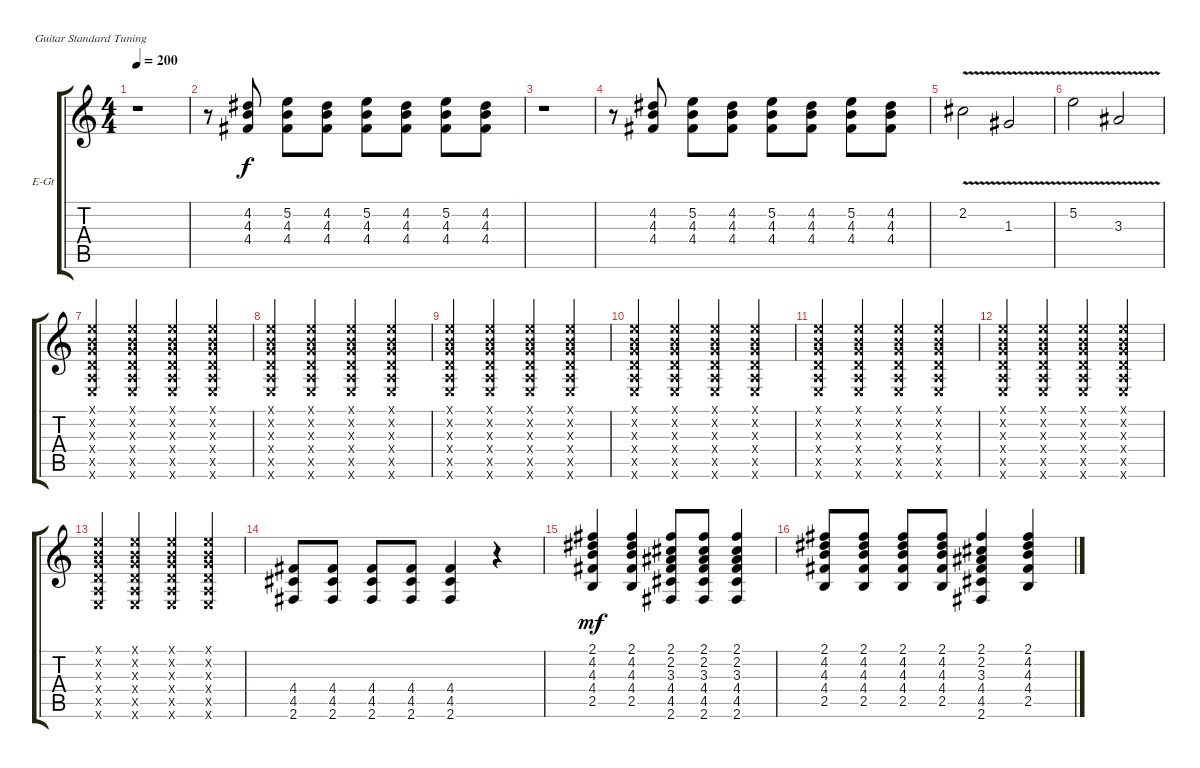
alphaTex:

\defaultSystemsLayout 4
\bracketExtendMode groupsimilarinstruments
\firstSystemTrackNameOrientation horizontal
\otherSystemsTrackNameOrientation horizontal
\track ("Electric Guitar (Clean)" "E-Gt") {instrument electricguitarclean}
\staff {score tabs}
\tuning (E4 B3 G3 D3 A2 E2)
\ts (4 4)
\tempo 200
\clef g2
\ks c
r.1{dy f} |
r.8 (4.2 4.3 4.4).8 (4.4 4.3 5.2).8 (4.4 4.3 4.2).8 (4.4 4.3 5.2).8 (4.4 4.3 4.2).8 (4.4 4.3 5.2).8 (4.4 4.3 4.2).8 |
r.1 |
r.8 (4.2 4.3 4.4).8 (4.4 4.3 5.2).8 (4.4 4.3 4.2).8 (4.4 4.3 5.2).8 (4.4 4.3 4.2).8 (4.4 4.3 5.2).8 (4.4 4.3 4.2).8 |
2.2{v}.2 1.3{v}.2 |
5.2{v}.2 3.3{v}.2 |
(0.3{x} 0.4{x} 0.5{x} 0.6{x} 0.1{x} 0.2{x}).4 (0.1{x} 0.2{x} 0.3{x} 0.4{x} 0.5{x} 0.6{x}).4 (0.3{x} 0.4{x} 0.5{x} 0.6{x} 0.1{x} 0.2{x}).4 (0.1{x} 0.2{x} 0.3{x} 0.4{x} 0.5{x} 0.6{x}).4 |
(0.3{x} 0.4{x} 0.5{x} 0.6{x} 0.1{x} 0.2{x}).4 (0.1{x} 0.2{x} 0.3{x} 0.4{x} 0.5{x} 0.6{x}).4 (0.3{x} 0.4{x} 0.5{x} 0.6{x} 0.1{x} 0.2{x}).4 (0.1{x} 0.2{x} 0.3{x} 0.4{x} 0.5{x} 0.6{x}).4 |
(0.3{x} 0.4{x} 0.5{x} 0.6{x} 0.1{x} 0.2{x}).4 (0.1{x} 0.2{x} 0.3{x} 0.4{x} 0.5{x} 0.6{x}).4 (0.3{x} 0.4{x} 0.5{x} 0.6{x} 0.1{x} 0.2{x}).4 (0.1{x} 0.2{x} 0.3{x} 0.4{x} 0.5{x} 0.6{x}).4 |
(0.3{x} 0.4{x} 0.5{x} 0.6{x} 0.1{x} 0.2{x}).4 (0.1{x} 0.2{x} 0.3{x} 0.4{x} 0.5{x} 0.6{x}).4 (0.3{x} 0.4{x} 0.5{x} 0.6{x} 0.1{x} 0.2{x}).4 (0.1{x} 0.2{x} 0.3{x} 0.4{x} 0.5{x} 0.6{x}).4 |
(0.3{x} 0.4{x} 0.5{x} 0.6{x} 0.1{x} 0.2{x}).4 (0.1{x} 0.2{x} 0.3{x} 0.4{x} 0.5{x} 0.6{x}).4 (0.3{x} 0.4{x} 0.5{x} 0.6{x} 0.1{x} 0.2{x}).4 (0.1{x} 0.2{x} 0.3{x} 0.4{x} 0.5{x} 0.6{x}).4 |
(0.3{x} 0.4{x} 0.5{x} 0.6{x} 0.1{x} 0.2{x}).4 (0.1{x} 0.2{x} 0.3{x} 0.4{x} 0.5{x} 0.6{x}).4 (0.3{x} 0.4{x} 0.5{x} 0.6{x} 0.1{x} 0.2{x}).4 (0.1{x} 0.2{x} 0.3{x} 0.4{x} 0.5{x} 0.6{x}).4 |
(0.3{x} 0.4{x} 0.5{x} 0.6{x} 0.1{x} 0.2{x}).4 (0.1{x} 0.2{x} 0.3{x} 0.4{x} 0.5{x} 0.6{x}).4 (0.3{x} 0.4{x} 0.5{x} 0.6{x} 0.1{x} 0.2{x}).4 (0.1{x} 0.2{x} 0.3{x} 0.4{x} 0.5{x} 0.6{x}).4 |
(2.6 4.5 4.4).8 (2.6 4.5 4.4).8 (2.6 4.5 4.4).8 (2.6 4.5 4.4).8 (2.6 4.5 4.4).4 r.4 |
(2.5 4.4 4.3 4.2 2.1).4{dy mf} (2.5 2.1 4.2 4.3 4.4).4 (2.6 4.5 4.4 3.3 2.2 2.1).8 (2.6 4.5 4.4 3.3 2.2 2.1).8 (2.6 4.5 4.4 3.3 2.2 2.1).4 |
(2.5 2.1 4.2 4.3 4.4).8 (2.5 2.1 4.2 4.3 4.4).8 (2.5 2.1 4.2 4.3 4.4).8 (2.5 2.1 4.2 4.3 4.4).8 (2.6 4.5 4.4 3.3 2.2 2.1).4 (2.5 2.1 4.2 4.3 4.4).4
